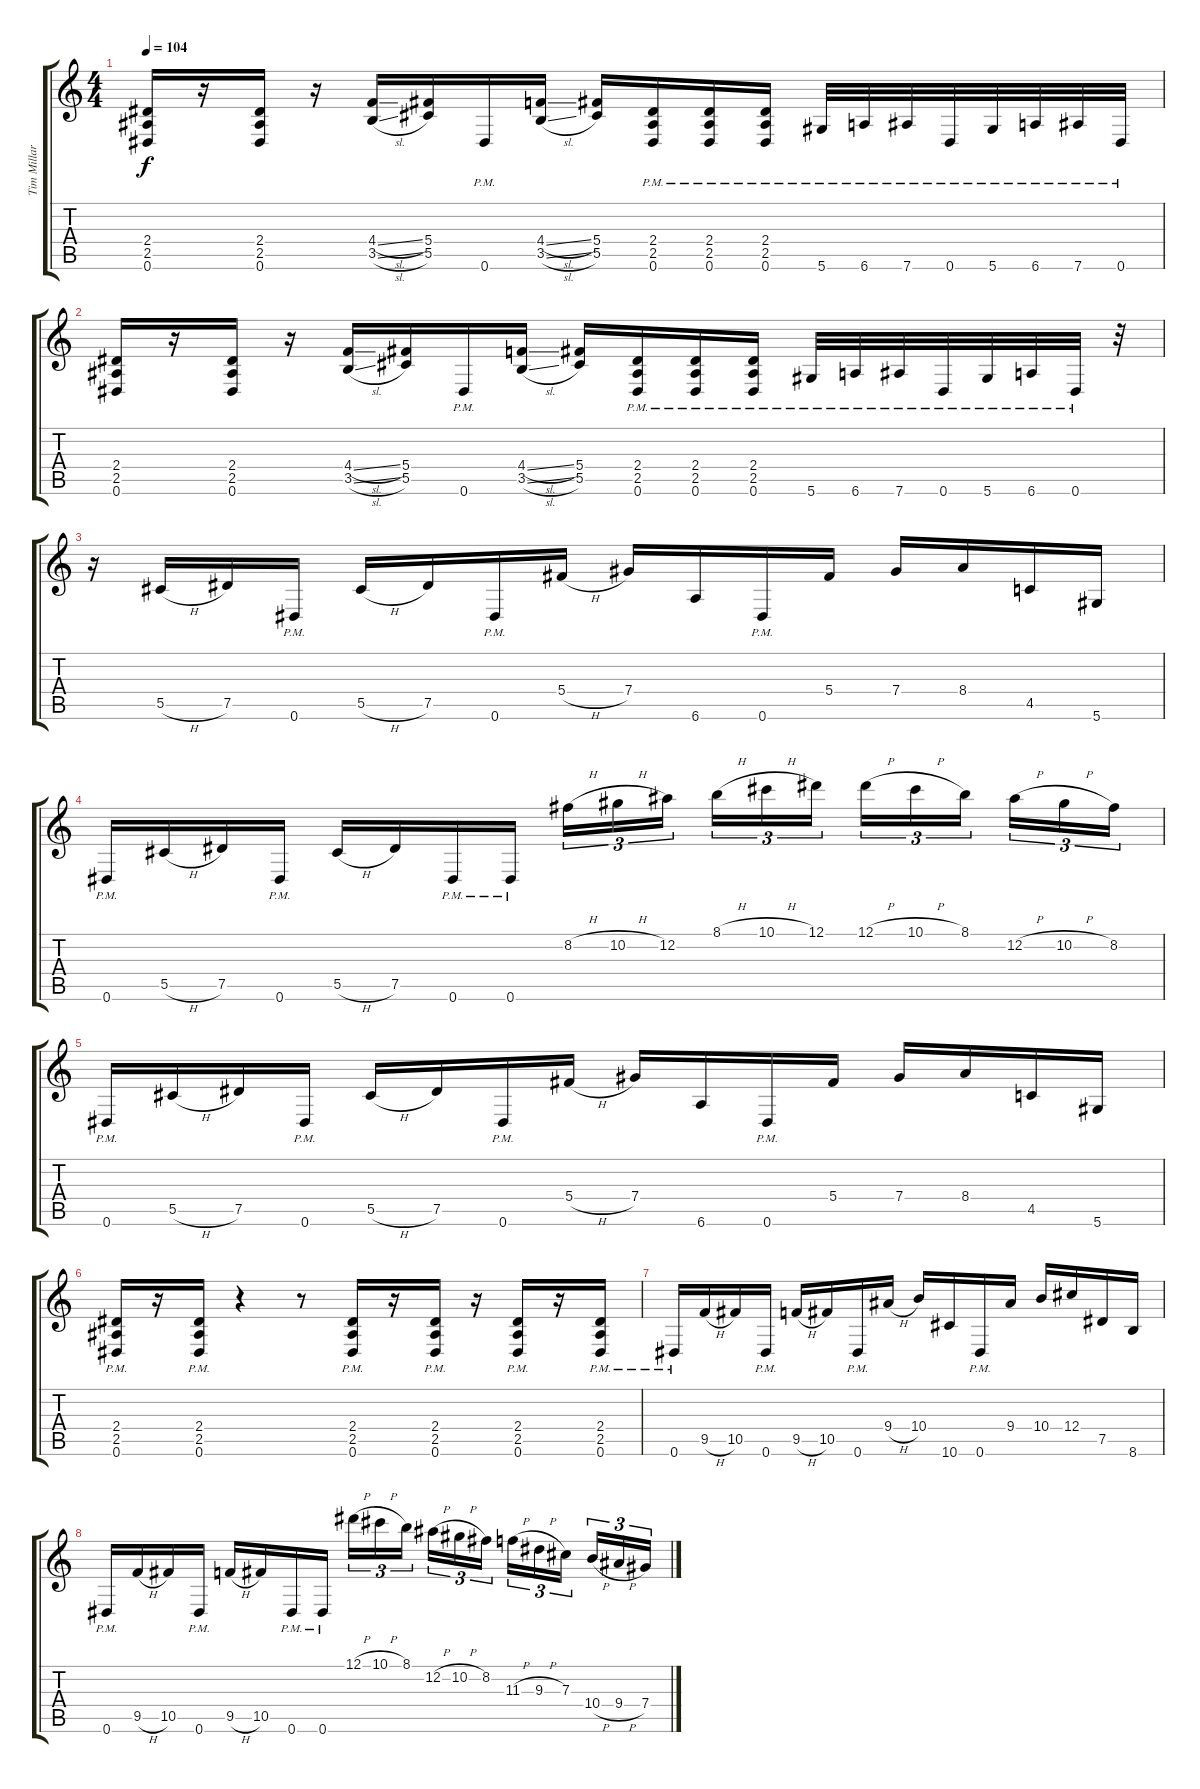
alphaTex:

\track ("Tim Millar" "Tim Millar") {instrument distortionguitar}
\staff {score tabs}
\tuning (Eb4 Bb3 Gb3 Db3 Ab2 Eb2) {hide}
\ts (4 4)
\tempo 104
\clef g2
\ks c
(2.4 2.5 0.6).16{dy f} r.16 (2.4 2.5 0.6).16 r.16 (4.4{sl} 3.5{sl}).16 (5.4 5.5).16 0.6{pm}.16 (4.4{sl} 3.5{sl}).16 (5.4 5.5).16 (2.4{pm} 2.5{pm} 0.6{pm}).16 (2.4{pm} 2.5{pm} 0.6{pm}).16 (2.4{pm} 2.5{pm} 0.6{pm}).16 5.6{pm}.32 6.6{pm}.32 7.6{pm}.32 0.6{pm}.32 5.6{pm}.32 6.6{pm}.32 7.6{pm}.32 0.6{pm}.32 |
(2.4 2.5 0.6).16 r.16 (2.4 2.5 0.6).16 r.16 (4.4{sl} 3.5{sl}).16 (5.4 5.5).16 0.6{pm}.16 (4.4{sl} 3.5{sl}).16 (5.4 5.5).16 (2.4{pm} 2.5{pm} 0.6{pm}).16 (2.4{pm} 2.5{pm} 0.6{pm}).16 (2.4{pm} 2.5{pm} 0.6{pm}).16 5.6{pm}.32 6.6{pm}.32 7.6{pm}.32 0.6{pm}.32 5.6{pm}.32 6.6{pm}.32 0.6{pm}.32 r.32 |
r.16 5.5{h}.16 7.5.16 0.6{pm}.16 5.5{h}.16 7.5.16 0.6{pm}.16 5.4{h}.16 7.4.16 6.6.16 0.6{pm}.16 5.4.16 7.4.16 8.4.16 4.5.16 5.6.16 |
0.6{pm}.16 5.5{h}.16 7.5.16 0.6{pm}.16 5.5{h}.16 7.5.16 0.6{pm}.16 0.6{pm}.16 8.2{h}.16{tu (3 2)} 10.2{h}.16{tu (3 2)} 12.2.16{tu (3 2) beam splitsecondary} 8.1{h}.16{tu (3 2)} 10.1{h}.16{tu (3 2)} 12.1.16{tu (3 2)} 12.1{h}.16{tu (3 2)} 10.1{h}.16{tu (3 2)} 8.1.16{tu (3 2) beam splitsecondary} 12.2{h}.16{tu (3 2)} 10.2{h}.16{tu (3 2)} 8.2.16{tu (3 2)} |
0.6{pm}.16 5.5{h}.16 7.5.16 0.6{pm}.16 5.5{h}.16 7.5.16 0.6{pm}.16 5.4{h}.16 7.4.16 6.6.16 0.6{pm}.16 5.4.16 7.4.16 8.4.16 4.5.16 5.6.16 |
(2.4{pm} 2.5{pm} 0.6{pm}).16 r.16 (2.4{pm} 2.5{pm} 0.6{pm}).16 r.4 r.8 (2.4{pm} 2.5{pm} 0.6{pm}).16 r.16 (2.4{pm} 2.5{pm} 0.6{pm}).16 r.16 (2.4{pm} 2.5{pm} 0.6{pm}).16 r.16 (2.4{pm} 2.5{pm} 0.6{pm}).16 |
0.6{pm}.16 9.5{h}.16 10.5.16 0.6{pm}.16 9.5{h}.16 10.5.16 0.6{pm}.16 9.4{h}.16 10.4.16 10.6.16 0.6{pm}.16 9.4.16 10.4.16 12.4.16 7.5.16 8.6.16 |
0.6{pm}.16 9.5{h}.16 10.5.16 0.6{pm}.16 9.5{h}.16 10.5.16 0.6{pm}.16 0.6{pm}.16 12.1{h}.16{tu (3 2)} 10.1{h}.16{tu (3 2)} 8.1.16{tu (3 2) beam splitsecondary} 12.2{h}.16{tu (3 2)} 10.2{h}.16{tu (3 2)} 8.2.16{tu (3 2)} 11.3{h}.16{tu (3 2)} 9.3{h}.16{tu (3 2)} 7.3.16{tu (3 2) beam splitsecondary} 10.4{h}.16{tu (3 2)} 9.4{h}.16{tu (3 2)} 7.4.16{tu (3 2)}
